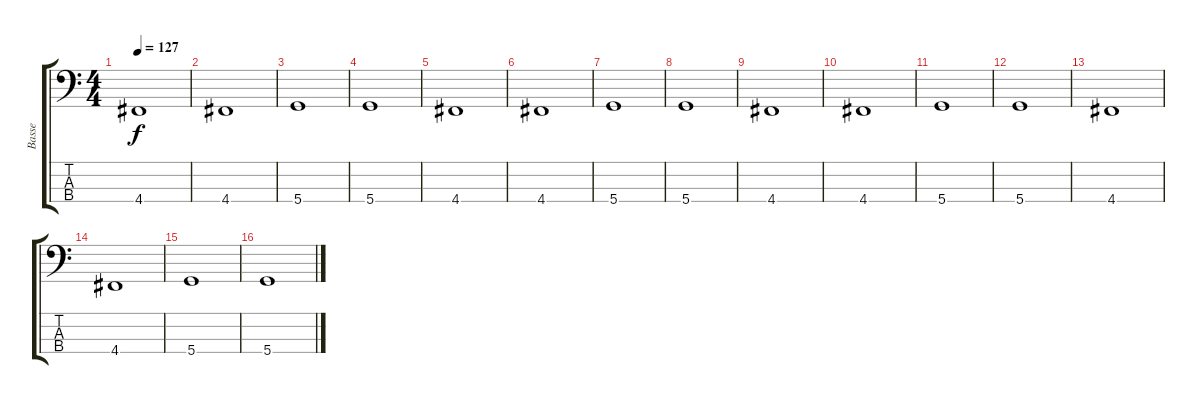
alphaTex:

\track ("Basse" "Basse") {instrument electricbasspick}
\staff {score tabs}
\tuning (G2 D2 A1 D1) {hide}
\ts (4 4)
\tempo 127
\clef f4
\ks c
4.4.1{dy f} |
4.4.1 |
5.4.1 |
5.4.1 |
4.4.1 |
4.4.1 |
5.4.1 |
5.4.1 |
4.4.1 |
4.4.1 |
5.4.1 |
5.4.1 |
4.4.1 |
4.4.1 |
5.4.1 |
5.4.1
